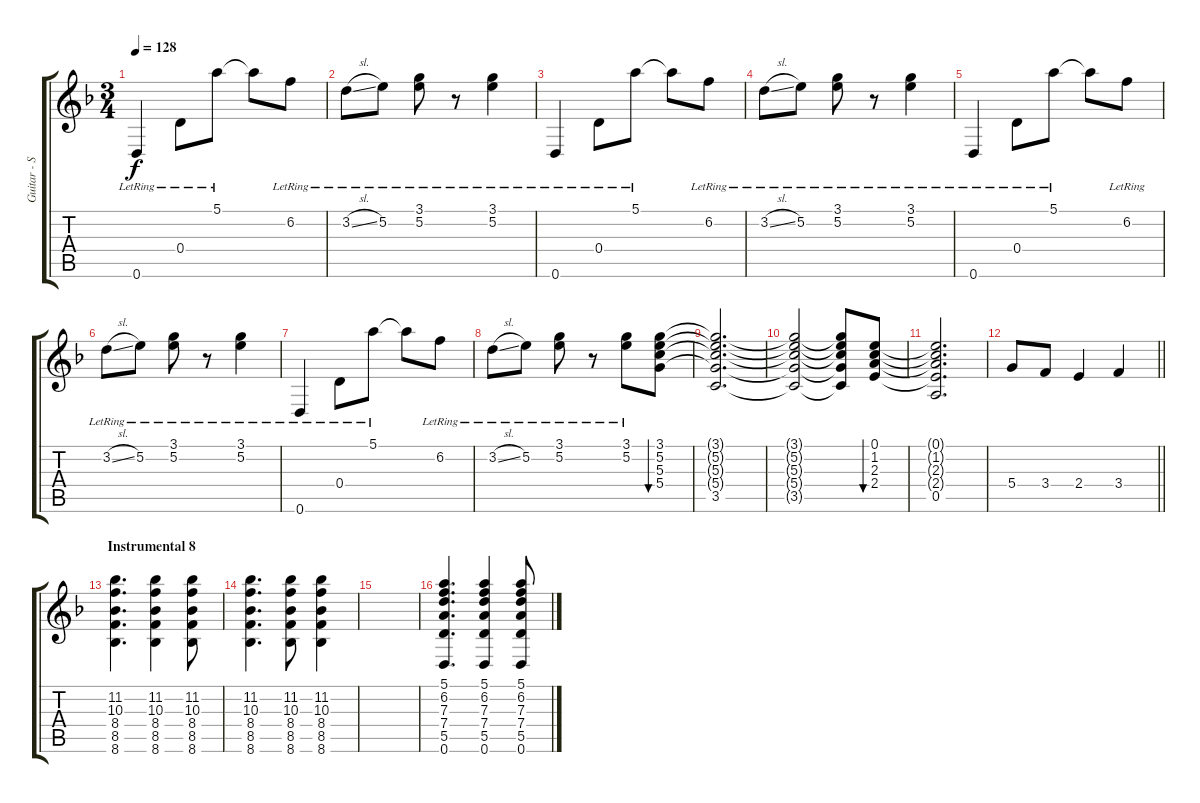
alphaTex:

\track ("Guitar - Simon Neil" "Guitar - S") {instrument electricguitarclean}
\staff {score tabs}
\tuning (E4 B3 G3 D3 A2 D2) {hide}
\ts (3 4)
\tempo 128
\clef g2
\ks dminor
0.6{lr}.4{dy f} 0.4{lr}.8 5.1{lr}.8 5.1{t}.8 6.2{lr}.8 |
3.2{sl lr}.8 5.2{lr}.8 (3.1{lr} 5.2{lr}).8 r.8 (3.1{lr} 5.2{lr}).4 |
0.6{lr}.4 0.4{lr}.8 5.1{lr}.8 5.1{t}.8 6.2{lr}.8 |
3.2{sl lr}.8 5.2{lr}.8 (3.1{lr} 5.2{lr}).8 r.8 (3.1{lr} 5.2{lr}).4 |
0.6{lr}.4 0.4{lr}.8 5.1{lr}.8 5.1{t}.8 6.2{lr}.8 |
3.2{sl lr}.8 5.2{lr}.8 (3.1{lr} 5.2{lr}).8 r.8 (3.1{lr} 5.2{lr}).4 |
0.6{lr}.4 0.4{lr}.8 5.1{lr}.8 5.1{t}.8 6.2{lr}.8 |
3.2{sl lr}.8 5.2{lr}.8 (3.1{lr} 5.2{lr}).8 r.8 (3.1{lr} 5.2{lr}).8 (3.1 5.2 5.3 5.4).8{bu 240} |
(3.1{t} 5.2{t} 5.3{t} 5.4{t} 3.5).2{d} |
(3.1{t} 5.2{t} 5.3{t} 5.4{t} 3.5{t}).2 (3.1{t} 5.2{t} 5.3{t} 5.4{t} 3.5{t}).8 (0.1 1.2 2.3 2.4).8{bu 240} |
(0.1{t} 1.2{t} 2.3{t} 2.4{t} 0.5).2{d} |
\barLineRight lightlight
5.4.8 3.4.8 2.4.4 3.4.4 |
\section ("" "Instrumental 8")
(11.2 10.3 8.4 8.5 8.6).4{d instrument overdrivenguitar} (11.2 10.3 8.4 8.5 8.6).4 (11.2 10.3 8.4 8.5 8.6).8 |
(11.2 10.3 8.4 8.5 8.6).4{d} (11.2 10.3 8.4 8.5 8.6).8 (11.2 10.3 8.4 8.5 8.6).4 |
|
(5.1 6.2 7.3 7.4 5.5 0.6).4{d} (5.1 6.2 7.3 7.4 5.5 0.6).4 (5.1 6.2 7.3 7.4 5.5 0.6).8
